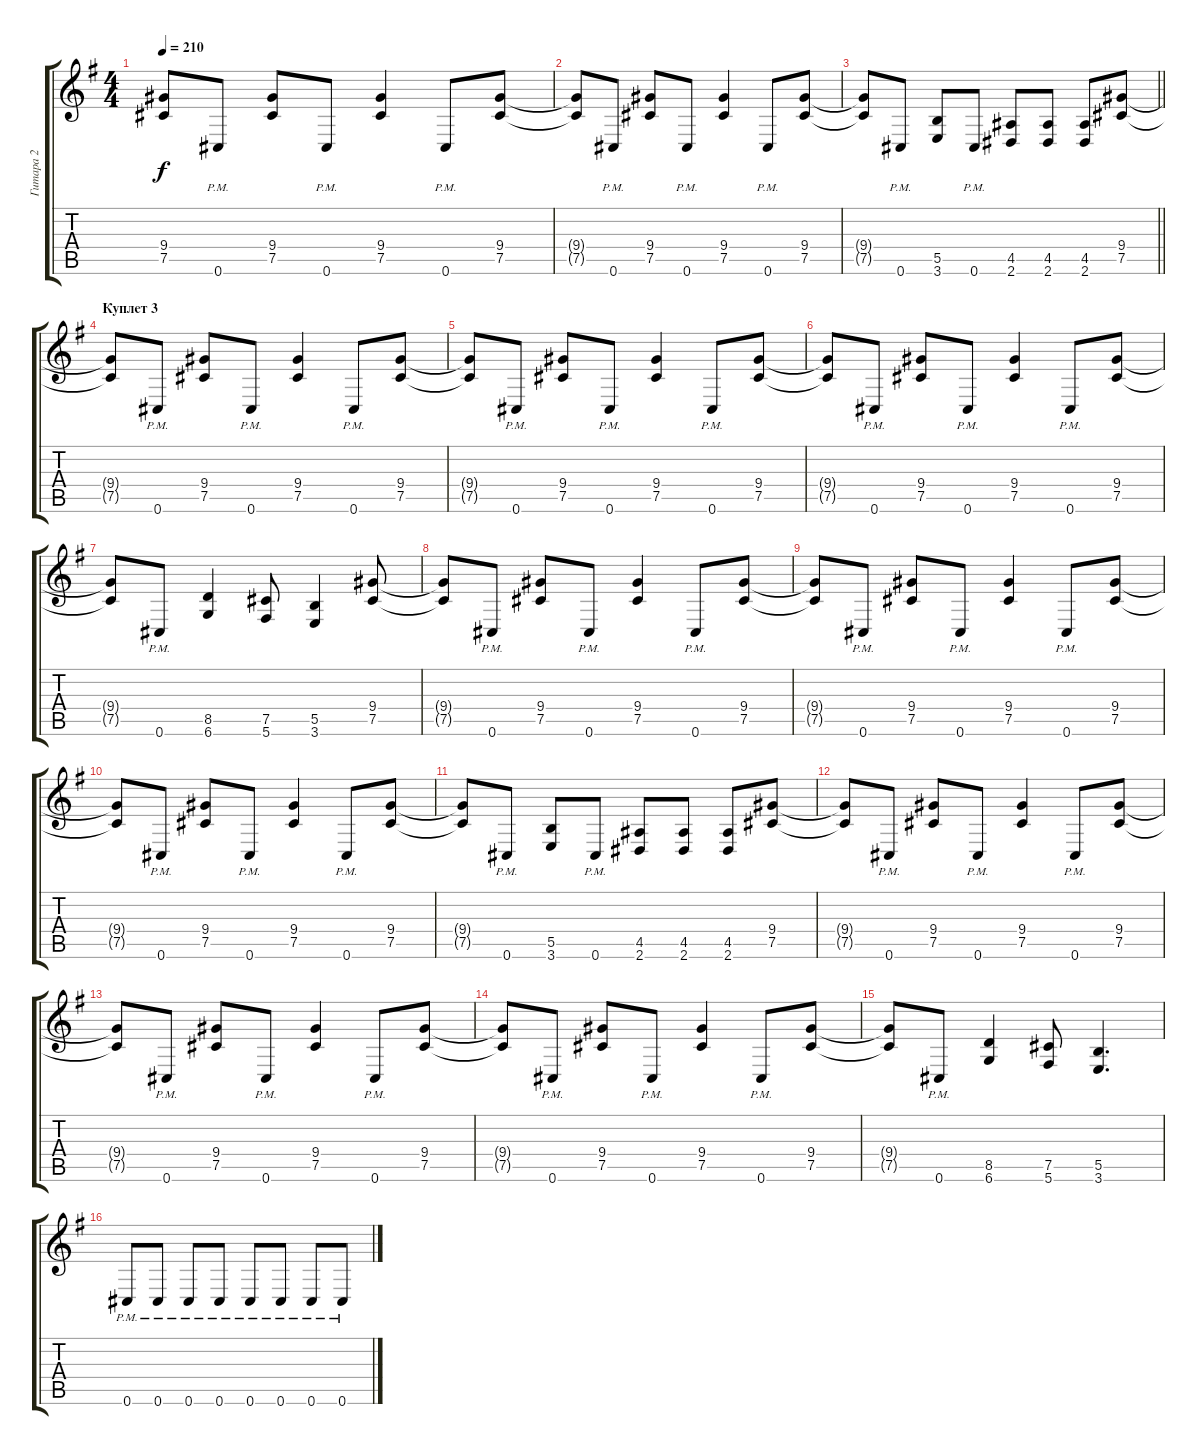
\track ("Гитара 2" "Гитара 2") {instrument distortionguitar}
\staff {score tabs}
\tuning (Db4 Ab3 E3 B2 Gb2 Db2) {hide}
\ts (4 4)
\tempo 210
\clef g2
\ks g
(9.4{t} 7.5{t}).8{dy f} 0.6{pm}.8 (9.4 7.5).8 0.6{pm}.8 (9.4 7.5).4 0.6{pm}.8 (9.4 7.5).8 |
(9.4{t} 7.5{t}).8 0.6{pm}.8 (9.4 7.5).8 0.6{pm}.8 (9.4 7.5).4 0.6{pm}.8 (9.4 7.5).8 |
\barLineRight lightlight
(9.4{t} 7.5{t}).8 0.6{pm}.8 (5.5 3.6).8 0.6{pm}.8 (4.5 2.6).8 (4.5 2.6).8 (4.5 2.6).8 (9.4 7.5).8 |
\section ("" "Куплет 3")
(9.4{t} 7.5{t}).8 0.6{pm}.8 (9.4 7.5).8 0.6{pm}.8 (9.4 7.5).4 0.6{pm}.8 (9.4 7.5).8 |
(9.4{t} 7.5{t}).8 0.6{pm}.8 (9.4 7.5).8 0.6{pm}.8 (9.4 7.5).4 0.6{pm}.8 (9.4 7.5).8 |
(9.4{t} 7.5{t}).8 0.6{pm}.8 (9.4 7.5).8 0.6{pm}.8 (9.4 7.5).4 0.6{pm}.8 (9.4 7.5).8 |
(9.4{t} 7.5{t}).8 0.6{pm}.8 (8.5 6.6).4 (7.5 5.6).8 (5.5 3.6).4 (9.4 7.5).8 |
(9.4{t} 7.5{t}).8 0.6{pm}.8 (9.4 7.5).8 0.6{pm}.8 (9.4 7.5).4 0.6{pm}.8 (9.4 7.5).8 |
(9.4{t} 7.5{t}).8 0.6{pm}.8 (9.4 7.5).8 0.6{pm}.8 (9.4 7.5).4 0.6{pm}.8 (9.4 7.5).8 |
(9.4{t} 7.5{t}).8 0.6{pm}.8 (9.4 7.5).8 0.6{pm}.8 (9.4 7.5).4 0.6{pm}.8 (9.4 7.5).8 |
(9.4{t} 7.5{t}).8 0.6{pm}.8 (5.5 3.6).8 0.6{pm}.8 (4.5 2.6).8 (4.5 2.6).8 (4.5 2.6).8 (9.4 7.5).8 |
(9.4{t} 7.5{t}).8 0.6{pm}.8 (9.4 7.5).8 0.6{pm}.8 (9.4 7.5).4 0.6{pm}.8 (9.4 7.5).8 |
(9.4{t} 7.5{t}).8 0.6{pm}.8 (9.4 7.5).8 0.6{pm}.8 (9.4 7.5).4 0.6{pm}.8 (9.4 7.5).8 |
(9.4{t} 7.5{t}).8 0.6{pm}.8 (9.4 7.5).8 0.6{pm}.8 (9.4 7.5).4 0.6{pm}.8 (9.4 7.5).8 |
(9.4{t} 7.5{t}).8 0.6{pm}.8 (8.5 6.6).4 (7.5 5.6).8 (5.5 3.6).4{d} |
0.6{pm}.8 0.6{pm}.8 0.6{pm}.8 0.6{pm}.8 0.6{pm}.8 0.6{pm}.8 0.6{pm}.8 0.6{pm}.8
